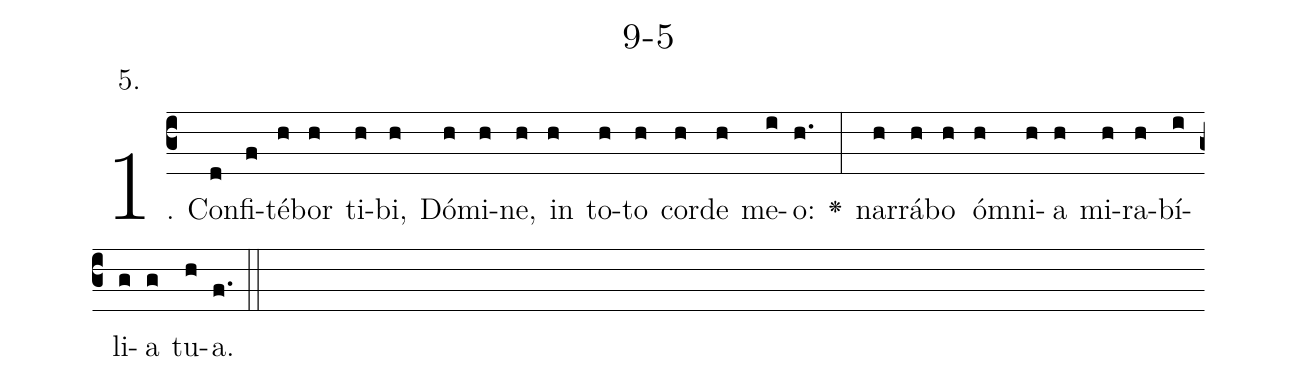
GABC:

name: 9-5;
annotation: 5.;
%%
(c3)1. Con(d)fi(f)té(h)bor(h) ti(h)bi,(h) Dó(h)mi(h)ne,(h) in(h) to(h)to(h) cor(h)de(h) me(i)o:(h.) <v>\greheightstar</v>(:) nar(h)rá(h)bo(h) óm(h)ni(h)a(h) mi(h)ra(h)bí(i)li(g)a(g) tu(h)a.(f.) (::)


%E(h) u(h) o(i) u(g) a(h) e.(f.) (::)
